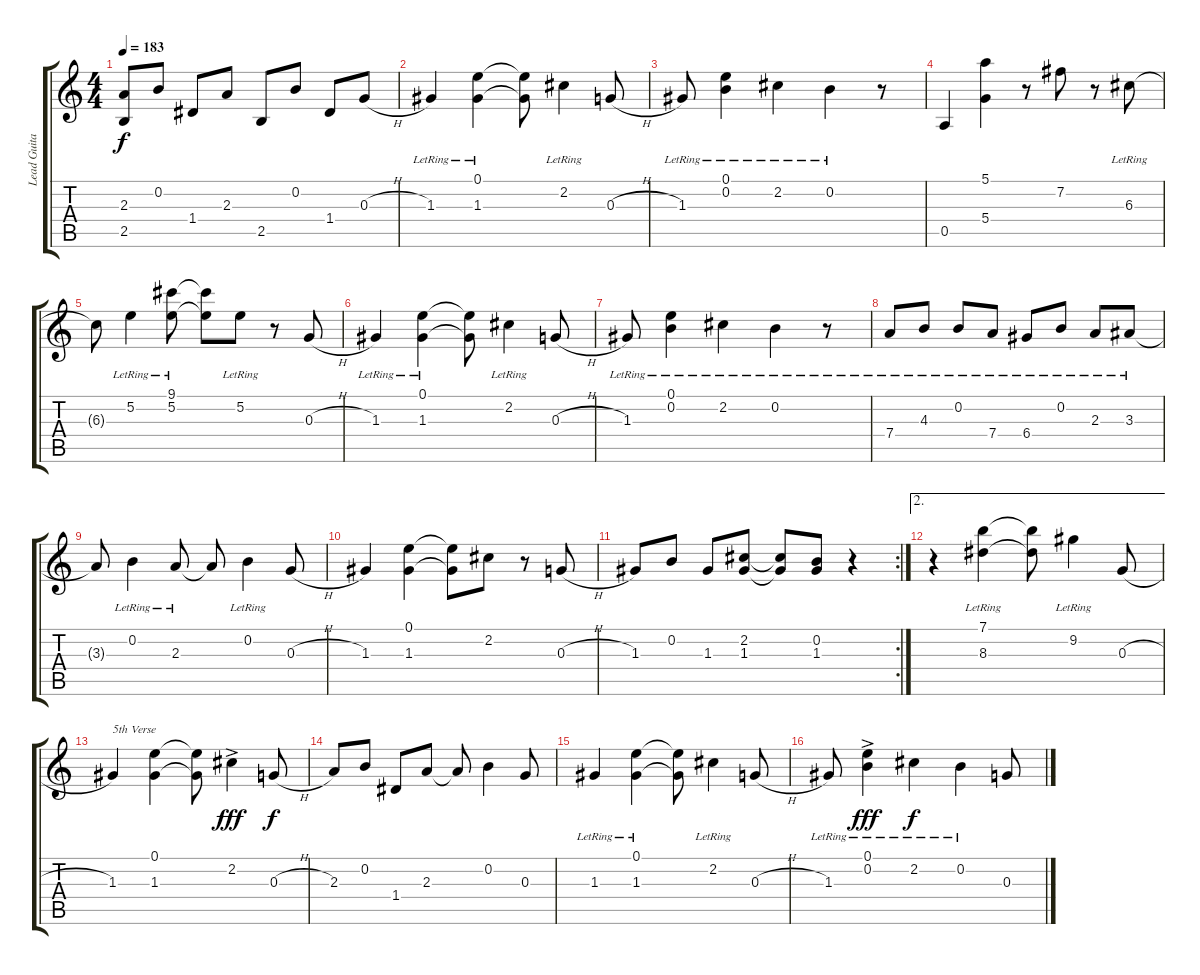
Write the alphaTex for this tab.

\track ("Lead Guitar" "Lead Guita") {instrument electricguitarjazz}
\staff {score tabs}
\tuning (E4 B3 G3 D3 A2 E2) {hide}
\ts (4 4)
\tempo 183
\clef g2
\ks c
(2.3 2.5).8{dy f} 0.2.8 1.4.8 2.3.8 2.5.8 0.2.8 1.4.8 0.3{h}.8 |
1.3{lr}.4 (0.1{lr} 1.3{lr}).4 (0.1{t} 1.3{t}).8 2.2{lr}.4 0.3{h}.8 |
1.3{lr}.8 (0.1{lr} 0.2{lr}).4 2.2{lr}.4 0.2{lr}.4 r.8 |
0.5.4 (5.1 5.4).4 r.8 7.2.8 r.8 6.3{lr}.8 |
6.3{t}.8 5.2{lr}.4 (9.1{lr} 5.2{lr}).8 (9.1{t} 5.2{t}).8 5.2{lr}.8 r.8 0.3{h}.8 |
1.3{lr}.4 (0.1{lr} 1.3{lr}).4 (0.1{t} 1.3{t}).8 2.2{lr}.4 0.3{h}.8 |
1.3{lr}.8 (0.1{lr} 0.2{lr}).4 2.2{lr}.4 0.2{lr}.4 r.8 |
7.4{lr}.8 4.3{lr}.8 0.2{lr}.8 7.4{lr}.8 6.4{lr}.8 0.2{lr}.8 2.3{lr}.8 3.3{lr}.8 |
3.3{t}.8 0.2{lr}.4 2.3{lr}.8 2.3{t}.8 0.2{lr}.4 0.3{h}.8 |
1.3.4 (0.1 1.3).4 (0.1{t} 1.3{t}).8 2.2.8 r.8 0.3{h}.8 |
\rc 2
1.3.8 0.2.8 1.3.8 (2.2 1.3).8 (2.2{t} 1.3{t}).8 (0.2 1.3).8 r.4 |
\ae 2
r.4 (7.1{lr} 8.3{lr}).4 (7.1{t} 8.3{t}).8 9.2{lr}.4 0.3{h}.8 |
1.3.4{txt "5th Verse"} (0.1 1.3).4 (0.1{t} 1.3{t}).8 2.2{ac}.4{dy fff} 0.3{h}.8{dy f} |
2.3.8 0.2.8 1.4.8 2.3.8 2.3{t}.8 0.2.4 0.3.8 |
1.3{lr}.4 (0.1{lr} 1.3{lr}).4 (0.1{t} 1.3{t}).8 2.2{lr}.4 0.3{h}.8 |
1.3{lr}.8 (0.1{ac lr} 0.2{ac lr}).4{dy fff} 2.2{lr}.4{dy f} 0.2{lr}.4 0.3{h}.8
